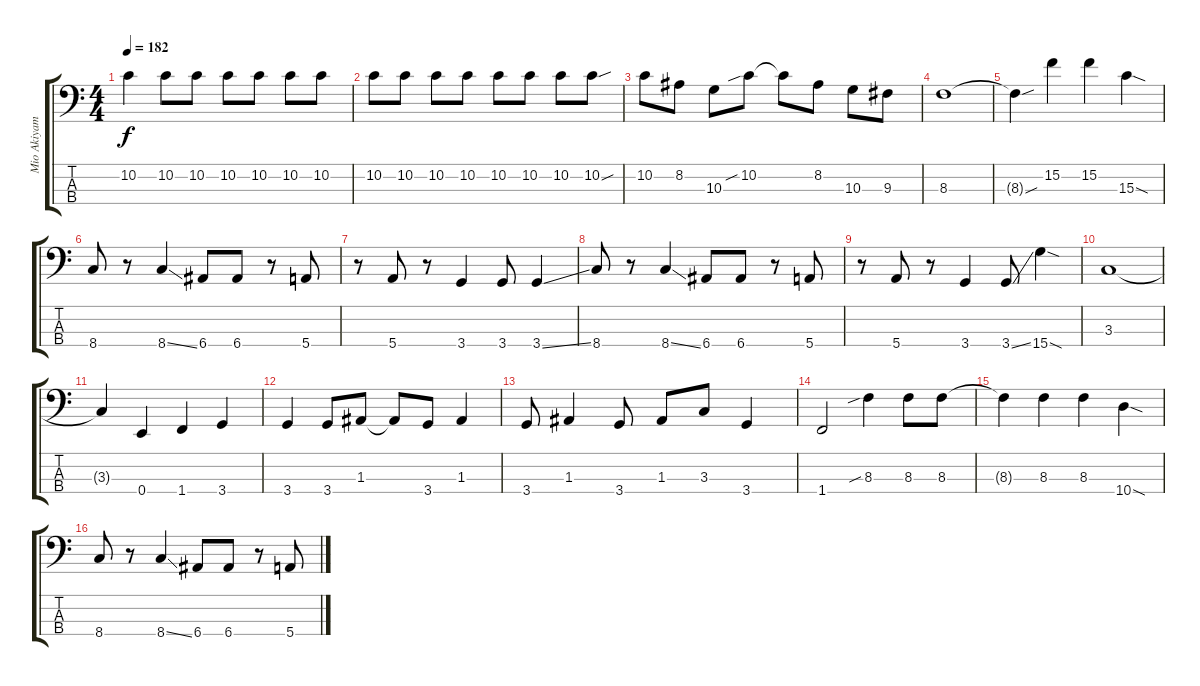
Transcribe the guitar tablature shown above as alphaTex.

\track ("Mio Akiyama" "Mio Akiyam") {instrument electricbasspick}
\staff {score tabs}
\tuning (G2 D2 A1 E1) {hide}
\ts (4 4)
\tempo 182
\clef f4
\ks c
10.2{t}.4{dy f} 10.2.8 10.2.8 10.2.8 10.2.8 10.2.8 10.2.8 |
10.2.8 10.2.8 10.2.8 10.2.8 10.2.8 10.2.8 10.2.8 10.2{sou}.8 |
10.2.8 8.2.8 10.3.8 10.2{sib}.8 10.2{t}.8 8.2.8 10.3.8 9.3.8 |
8.3.1 |
8.3{sou t}.4 15.2.4 15.2.4 15.3{sod}.4 |
8.4.8 r.8 8.4{ss}.4 6.4.8 6.4.8 r.8 5.4.8 |
r.8 5.4.8 r.8 3.4.4 3.4.8 3.4{ss}.4 |
8.4.8 r.8 8.4{ss}.4 6.4.8 6.4.8 r.8 5.4.8 |
r.8 5.4.8 r.8 3.4.4 3.4{ss}.8 15.4{sod}.4 |
3.3.1 |
3.3{t}.4 0.4.4 1.4.4 3.4.4 |
3.4.4 3.4.8 1.3.8 1.3{t}.8 3.4.8 1.3.4 |
3.4.8 1.3.4 3.4.8 1.3.8 3.3.8 3.4.4 |
1.4.2 8.3{sib}.4 8.3.8 8.3.8 |
8.3{t}.4 8.3.4 8.3.4 10.4{sod}.4 |
8.4.8 r.8 8.4{ss}.4 6.4.8 6.4.8 r.8 5.4.8
